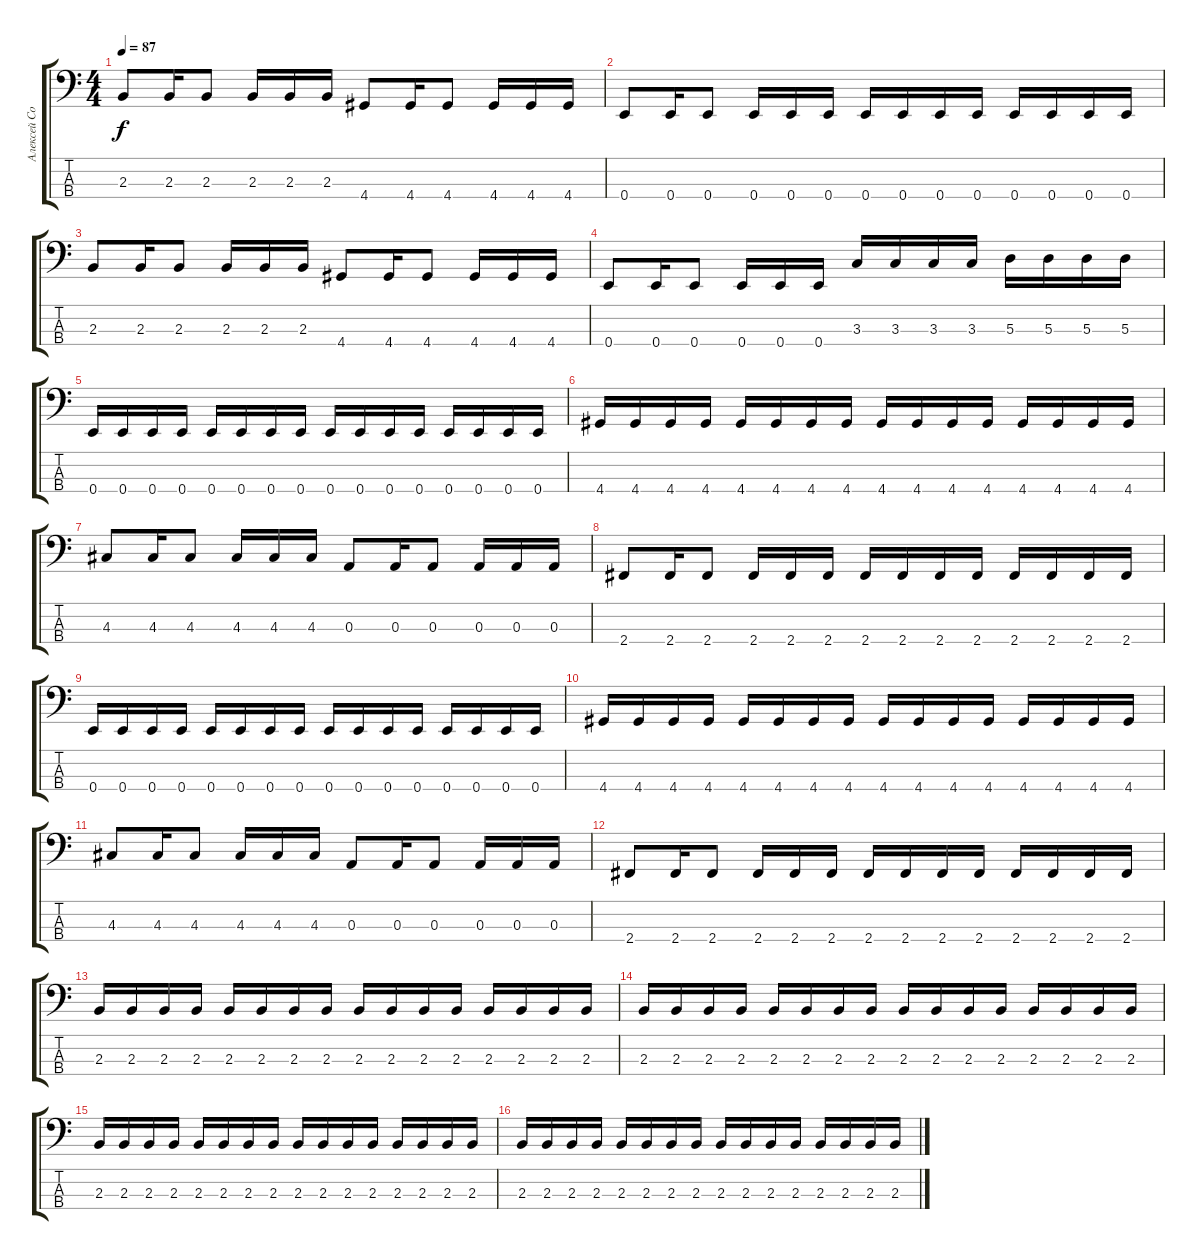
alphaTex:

\track ("Алексей Соловьев" "Алексей Со") {instrument electricbasspick}
\staff {score tabs}
\tuning (G2 D2 A1 E1) {hide}
\ts (4 4)
\tempo 87
\clef f4
\ks c
2.3.8{dy f} 2.3.16 2.3.8 2.3.16 2.3.16 2.3.16 4.4.8 4.4.16 4.4.8 4.4.16 4.4.16 4.4.16 |
0.4.8 0.4.16 0.4.8 0.4.16 0.4.16 0.4.16 0.4.16 0.4.16 0.4.16 0.4.16 0.4.16 0.4.16 0.4.16 0.4.16 |
2.3.8 2.3.16 2.3.8 2.3.16 2.3.16 2.3.16 4.4.8 4.4.16 4.4.8 4.4.16 4.4.16 4.4.16 |
0.4.8 0.4.16 0.4.8 0.4.16 0.4.16 0.4.16 3.3.16 3.3.16 3.3.16 3.3.16 5.3.16 5.3.16 5.3.16 5.3.16 |
0.4.16 0.4.16 0.4.16 0.4.16 0.4.16 0.4.16 0.4.16 0.4.16 0.4.16 0.4.16 0.4.16 0.4.16 0.4.16 0.4.16 0.4.16 0.4.16 |
4.4.16 4.4.16 4.4.16 4.4.16 4.4.16 4.4.16 4.4.16 4.4.16 4.4.16 4.4.16 4.4.16 4.4.16 4.4.16 4.4.16 4.4.16 4.4.16 |
4.3.8 4.3.16 4.3.8 4.3.16 4.3.16 4.3.16 0.3.8 0.3.16 0.3.8 0.3.16 0.3.16 0.3.16 |
2.4.8 2.4.16 2.4.8 2.4.16 2.4.16 2.4.16 2.4.16 2.4.16 2.4.16 2.4.16 2.4.16 2.4.16 2.4.16 2.4.16 |
0.4.16 0.4.16 0.4.16 0.4.16 0.4.16 0.4.16 0.4.16 0.4.16 0.4.16 0.4.16 0.4.16 0.4.16 0.4.16 0.4.16 0.4.16 0.4.16 |
4.4.16 4.4.16 4.4.16 4.4.16 4.4.16 4.4.16 4.4.16 4.4.16 4.4.16 4.4.16 4.4.16 4.4.16 4.4.16 4.4.16 4.4.16 4.4.16 |
4.3.8 4.3.16 4.3.8 4.3.16 4.3.16 4.3.16 0.3.8 0.3.16 0.3.8 0.3.16 0.3.16 0.3.16 |
2.4.8 2.4.16 2.4.8 2.4.16 2.4.16 2.4.16 2.4.16 2.4.16 2.4.16 2.4.16 2.4.16 2.4.16 2.4.16 2.4.16 |
2.3.16 2.3.16 2.3.16 2.3.16 2.3.16 2.3.16 2.3.16 2.3.16 2.3.16 2.3.16 2.3.16 2.3.16 2.3.16 2.3.16 2.3.16 2.3.16 |
2.3.16 2.3.16 2.3.16 2.3.16 2.3.16 2.3.16 2.3.16 2.3.16 2.3.16 2.3.16 2.3.16 2.3.16 2.3.16 2.3.16 2.3.16 2.3.16 |
2.3.16 2.3.16 2.3.16 2.3.16 2.3.16 2.3.16 2.3.16 2.3.16 2.3.16 2.3.16 2.3.16 2.3.16 2.3.16 2.3.16 2.3.16 2.3.16 |
2.3.16 2.3.16 2.3.16 2.3.16 2.3.16 2.3.16 2.3.16 2.3.16 2.3.16 2.3.16 2.3.16 2.3.16 2.3.16 2.3.16 2.3.16 2.3.16
